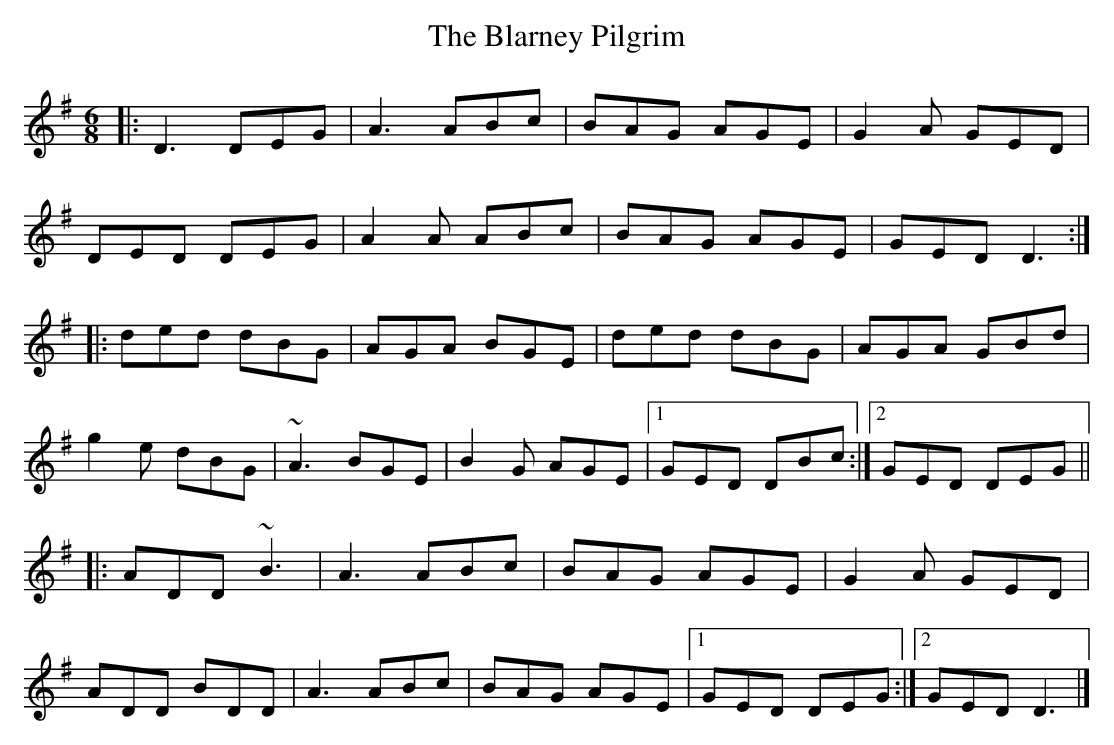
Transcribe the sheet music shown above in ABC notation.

X:1
T: The Blarney Pilgrim
M: 6/8
L: 1/8
K: Dmix
|:D3 DEG|A3 ABc|BAG AGE|G2A GED|
DED DEG|A2A ABc|BAG AGE| GED D3:|
|:ded dBG|AGA BGE|ded dBG|AGA GBd|
g2e dBG|~A3 BGE|B2G AGE|[1 GED DBc :|[2 GED DEG ||
|:ADD ~B3|A3 ABc|BAG AGE|G2A GED|
ADD BDD|A3 ABc|BAG AGE|[1 GED DEG :|[2 GED D3 |]
